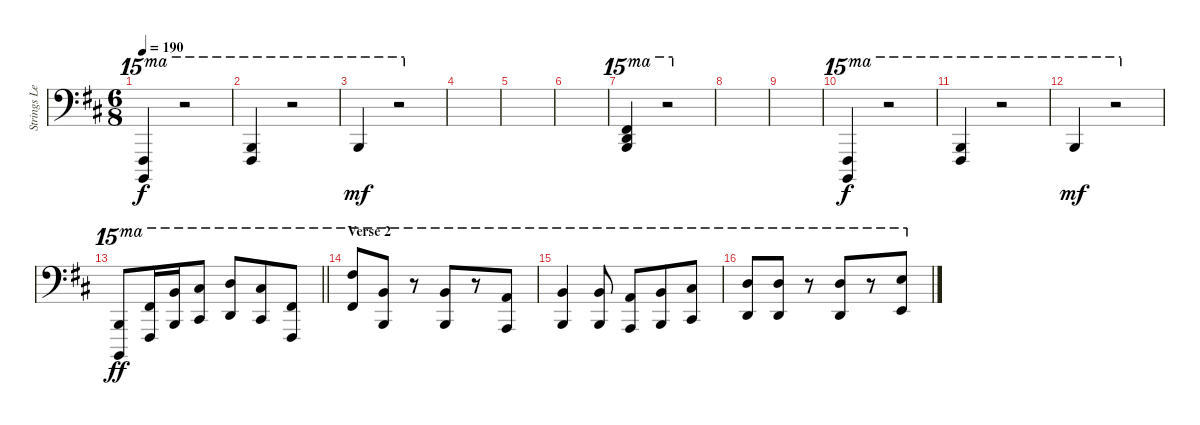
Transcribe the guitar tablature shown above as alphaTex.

\track ("Strings Lead" "Strings Le") {instrument stringensemble1}
\staff {score}
\tuning (Db4 Ab3 E3 B2 Gb2 A1) {hide}
\ts (6 8)
\tempo 190
\clef f4
\ks bminor
(2.3 0.4).4{ot 15ma dy f} r.2{ot 15ma} |
(3.2 2.3).4{ot 15ma} r.2{ot 15ma} |
3.2.4{ot 15ma dy mf} r.2{ot 15ma} |
|
|
|
(1.1 3.2 14.3).4{ot 15ma} r.2{ot 15ma} |
|
|
(2.3 0.4).4{ot 15ma dy f} r.2{ot 15ma} |
(3.2 2.3).4{ot 15ma} r.2{ot 15ma} |
3.2.4{ot 15ma dy mf} r.2{ot 15ma} |
\barLineRight lightlight
(3.2 0.4).8{ot 15ma dy ff} (5.1 2.3).16{ot 15ma} (10.1 3.2).16{ot 15ma} (12.1 5.2).8{ot 15ma} (13.1 6.2).8{ot 15ma} (12.1 5.2).8{ot 15ma} (5.1 2.3).8{ot 15ma} |
\section ("" "Verse 2")
(5.1 22.2).8{ot 15ma} (10.1 3.2).8{ot 15ma} r.8{ot 15ma} (10.1 3.2).8{ot 15ma} r.8{ot 15ma} (8.1 1.2).8{ot 15ma} |
(10.1 3.2).4{ot 15ma} (10.1 3.2).8{ot 15ma} (8.1 1.2).8{ot 15ma} (10.1 3.2).8{ot 15ma} (0.1 17.2).8{ot 15ma} |
(13.1 6.2).8{ot 15ma} (13.1 6.2).8{ot 15ma} r.8{ot 15ma} (13.1 6.2).8{ot 15ma} r.8{ot 15ma} (15.1 8.2).8{ot 15ma}
